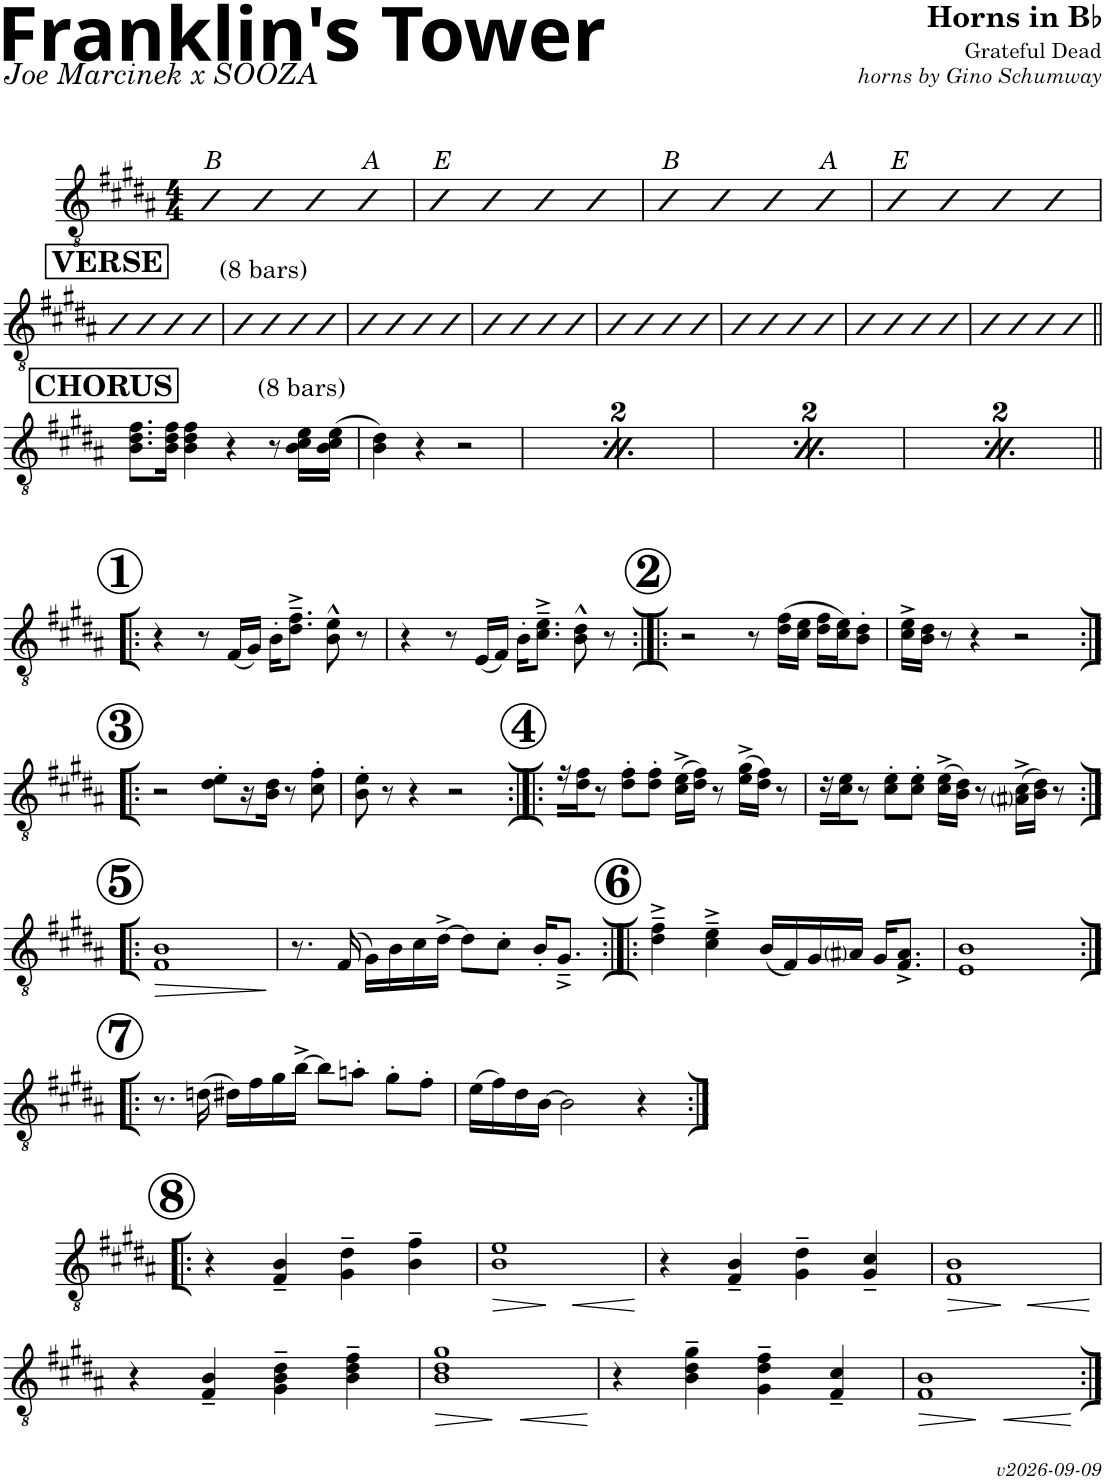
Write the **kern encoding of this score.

**kern	**dynam	**harte
*part1	*part1	*part1
*staff1	*staff1	*
*I"Brass	*	*
*I'Brs	*	*
*clefGv2	*	*
*Trd1c2	*	*
*k[f#c#g#d#a#]	*	*
*M4/4	*	*
=1	=1	=1
4B	.	B:maj
4B	.	.
4B	.	.
4B	.	A:maj
=2	=2	=2
4B	.	E:maj
4B	.	.
4B	.	.
4B	.	.
=3	=3	=3
4B	.	B:maj
4B	.	.
4B	.	.
4B	.	A:maj
=4	=4	=4
4B	.	E:maj
4B	.	.
4B	.	.
4B	.	.
!!LO:LB:g=z
!!LO:REH:place=s1:a:B:fs=14:t=VERSE
=5	=5	=5
!LO:TX:a:t=(8 bars)	!	!
4c#	.	.
4c#	.	.
4c#	.	.
4c#	.	.
=6	=6	=6
4c#	.	.
4c#	.	.
4c#	.	.
4c#	.	.
=7	=7	=7
4c#	.	.
4c#	.	.
4c#	.	.
4c#	.	.
=8	=8	=8
4c#	.	.
4c#	.	.
4c#	.	.
4c#	.	.
=9	=9	=9
4c#	.	.
4c#	.	.
4c#	.	.
4c#	.	.
=10	=10	=10
4c#	.	.
4c#	.	.
4c#	.	.
4c#	.	.
=11	=11	=11
4c#	.	.
4c#	.	.
4c#	.	.
4c#	.	.
=12	=12	=12
4c#	.	.
4c#	.	.
4c#	.	.
4c#	.	.
!!LO:LB:g=z
!!LO:REH:place=s1:a:B:fs=14:t=CHORUS
=13||	=13||	=13||
!LO:TX:a:t=(8 bars)	!	!
8.B\ 8.d#\ 8.f#\L	.	.
16B\ 16d#\ 16f#\Jk	.	.
4B\ 4d#\ 4f#\	.	.
4r	.	.
8r	.	.
16B\ 16c#\ 16e\LL	.	.
(16B\ 16c#\ 16e\JJ	.	.
=14	=14	=14
4B\ 4d#\)	.	.
4r	.	.
2r	.	.
!!LO:REH:place=s1:a:B:fs=14:t=CHORUS
=15	=15	=15
!LO:TX:a:t=(8 bars)	!	!
8.B\ 8.d#\ 8.f#\L	.	.
16B\ 16d#\ 16f#\Jk	.	.
4B\ 4d#\ 4f#\	.	.
4r	.	.
8r	.	.
16B\ 16c#\ 16e\LL	.	.
(16B\ 16c#\ 16e\JJ	.	.
=16	=16	=16
4B\ 4d#\)	.	.
4r	.	.
2r	.	.
!!LO:REH:place=s1:a:B:fs=14:t=CHORUS
=17	=17	=17
!LO:TX:a:t=(8 bars)	!	!
8.B\ 8.d#\ 8.f#\L	.	.
16B\ 16d#\ 16f#\Jk	.	.
4B\ 4d#\ 4f#\	.	.
4r	.	.
8r	.	.
16B\ 16c#\ 16e\LL	.	.
(16B\ 16c#\ 16e\JJ	.	.
=18	=18	=18
4B\ 4d#\)	.	.
4r	.	.
2r	.	.
!!LO:REH:place=s1:a:B:fs=14:t=CHORUS
=19	=19	=19
!LO:TX:a:t=(8 bars)	!	!
8.B\ 8.d#\ 8.f#\L	.	.
16B\ 16d#\ 16f#\Jk	.	.
4B\ 4d#\ 4f#\	.	.
4r	.	.
8r	.	.
16B\ 16c#\ 16e\LL	.	.
(16B\ 16c#\ 16e\JJ	.	.
=20	=20	=20
4B\ 4d#\)	.	.
4r	.	.
2r	.	.
!!LO:LB:g=z
!!LO:REH:place=s1:a:B:enc=circle:fs=22:t=1
=21!|:	=21!|:	=21!|:
4r	.	.
8r	.	.
(16F#/LL	.	.
16G#/JJ)	.	.
16B'\KL	.	.
8.d#\~^ 8.f#\~^J	.	.
8B\^^ 8e\^^	.	.
8r	.	.
=22	=22	=22
4r	.	.
8r	.	.
(16E/LL	.	.
16F#/JJ)	.	.
16B'\KL	.	.
8.c#\~^ 8.e\~^J	.	.
8B\^^ 8d#\^^	.	.
8r	.	.
!!LO:REH:place=s1:a:B:enc=circle:fs=22:t=2
=23:|!|:	=23:|!|:	=23:|!|:
2r	.	.
8r	.	.
(16d#\ 16f#\LL	.	.
16c#\ 16e\JJ	.	.
16d#\ 16f#\LL	.	.
16c#\ 16e\J)	.	.
8B\' 8d#\'J	.	.
=24	=24	=24
16c#\^ 16e\^LL	.	.
16B\ 16d#\JJ	.	.
8r	.	.
4r	.	.
2r	.	.
!!LO:LB:g=z
!!LO:REH:place=s1:a:B:enc=circle:fs=22:t=3
=25:|!|:	=25:|!|:	=25:|!|:
2r	.	.
8d#\' 8e\'L	.	.
16r	.	.
16B\ 16d#\JJ	.	.
8r	.	.
8c#\' 8f#\'	.	.
=26	=26	=26
8B\' 8e\'	.	.
8r	.	.
4r	.	.
2r	.	.
!!LO:REH:place=s1:a:B:enc=circle:fs=22:t=4
=27:|!|:	=27:|!|:	=27:|!|:
16r	.	.
16d#\ 16f#\J	.	.
8r	.	.
8d#\' 8f#\'L	.	.
8d#\' 8f#\'J	.	.
(16c#\^ 16e\^LL	.	.
16d#\ 16f#\JJ)	.	.
8r	.	.
(16e\^ 16g#\^LL	.	.
16d#\ 16f#\JJ)	.	.
8r	.	.
=28	=28	=28
16r	.	.
16c#\ 16e\J	.	.
8r	.	.
8c#\' 8e\'L	.	.
8c#\' 8e\'J	.	.
(16c#\^ 16e\^LL	.	.
16B\ 16d#\JJ)	.	.
8r	.	.
(16A#i\^ 16c#\^LL	.	.
16B\ 16d#\JJ)	.	.
8r	.	.
!!LO:LB:g=z
!!LO:REH:place=s1:a:B:enc=circle:fs=22:t=5
=29:|!|:	=29:|!|:	=29:|!|:
*k[f#c#g#d#a#]	*	*
!	!LO:HP:b	!
1F# 1B	>	.
.	]	.
=30	=30	=30
8.r	.	.
(16F#/	.	.
16G#\LL)	.	.
16B\	.	.
16c#\	.	.
[16d#^\JJ	.	.
8d#\L]	.	.
8c#'\J	.	.
16B'/KL	.	.
8.G#~^/J	.	.
!!LO:REH:place=s1:a:B:enc=circle:fs=22:t=6
=31:|!|:	=31:|!|:	=31:|!|:
4d#\~^ 4f#\~^	.	.
4c#\~^ 4e\~^	.	.
(16B/LL	.	.
16F#/)	.	.
16G#/	.	.
16A#i/JJ	.	.
16G#/KL	.	.
8.F#/^ 8.A#/^J	.	.
=32	=32	=32
1E 1B	.	.
!!LO:LB:g=z
!!LO:REH:place=s1:a:B:enc=circle:fs=22:t=7
=33:|!|:	=33:|!|:	=33:|!|:
8.r	.	.
(16dn\	.	.
16d#X\LL)	.	.
16f#\	.	.
16g#\	.	.
[16b^\JJ	.	.
8b\L]	.	.
8an'\J	.	.
8g#'\L	.	.
8f#'\J	.	.
=34	=34	=34
(16e\LL	.	.
16f#\)	.	.
16d#\	.	.
[16B\JJ	.	.
2B\]	.	.
4r	.	.
!!LO:LB:g=z
!!LO:REH:place=s1:a:B:enc=circle:fs=22:t=8
=35:|!|:	=35:|!|:	=35:|!|:
4r	.	.
4F#/~ 4B/~	.	.
4G#\~ 4d#\~	.	.
4B\~ 4f#\~	.	.
=36	=36	=36
!	!LO:HP:b	!
1B 1e	>	.
.	]	.
=37	=37	=37
!	!LO:HP:b	!
4r	<	.
4F#/~ 4B/~	.	.
4G#\~ 4d#\~	.	.
4G#/~ 4c#/~	.	.
=38	=38	=38
!	!LO:HP:b	!
1F# 1B	>	.
.	[ ]	.
!!LO:LB:g=z
=39	=39	=39
!	!LO:HP:b	!
4r	<	.
4F#/~ 4B/~	.	.
4G#\~ 4B\~ 4d#\~	.	.
4B\~ 4d#\~ 4f#\~	.	.
=40	=40	=40
!	!LO:HP:b	!
1B 1d# 1g#	>	.
.	[ ]	.
=41	=41	=41
!	!LO:HP:b	!
4r	<	.
4B\~ 4d#\~ 4g#\~	.	.
4G#\~ 4d#\~ 4f#\~	.	.
4F#/~ 4c#/~	.	.
=42	=42	=42
!	!LO:HP:b	!
1F# 1B	>	.
.	[ ]	.
=:|!	=:|!	=:|!
*-	*-	*-
